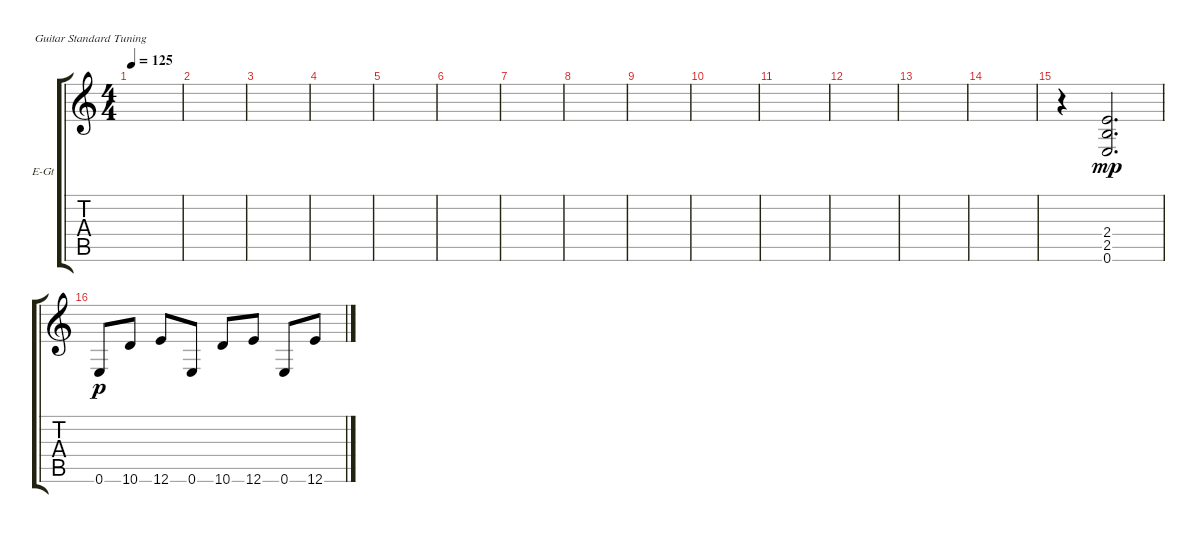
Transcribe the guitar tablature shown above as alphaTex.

\defaultSystemsLayout 4
\bracketExtendMode groupsimilarinstruments
\firstSystemTrackNameOrientation horizontal
\otherSystemsTrackNameOrientation horizontal
\track ("Guitar" "E-Gt") {instrument distortionguitar}
\staff {score tabs}
\tuning (E4 B3 G3 D3 A2 E2)
\ts (4 4)
\tempo 125
\clef g2
\ks c
|
|
|
|
|
|
|
|
|
|
|
|
|
|
r.4 (0.6 2.5 2.4).2{d dy mp} |
0.6.8{dy p} 10.6.8 12.6.8 0.6.8 10.6.8 12.6.8 0.6.8 12.6.8
